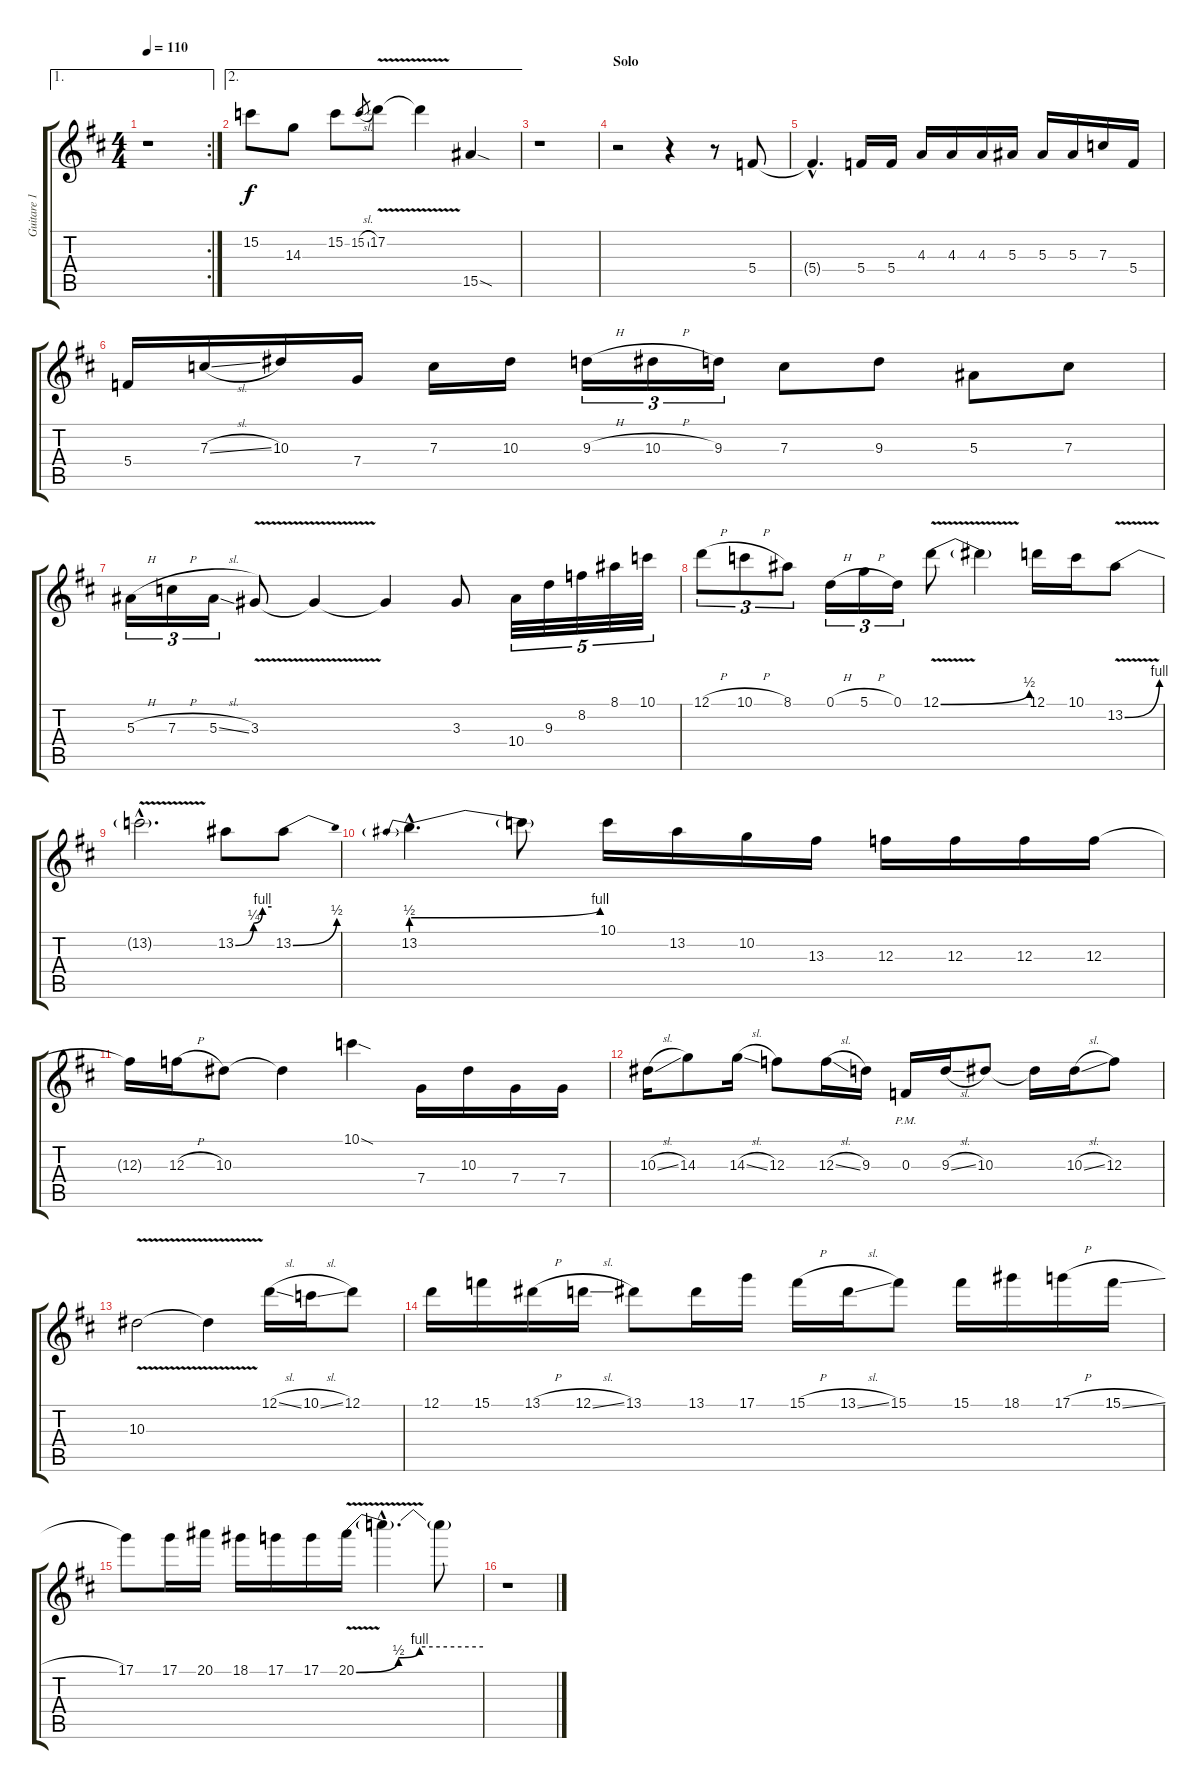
\track ("Guitare 1" "Guitare 1") {instrument distortionguitar}
\staff {score tabs}
\tuning (D4 A3 F3 C3 G2 D2) {hide}
\ae 1
\rc 2
\ts (4 4)
\tempo 110
\clef g2
\ks d
r.1{dy f} |
\ae 2
15.2.8 14.3.8 15.2.8 15.2{sl}.8{gr} 17.2{v}.8 17.2{t}.4 15.5{sod}.4 |
r.1 |
\section ("" "Solo")
r.2 r.4 r.8 5.4.8 |
5.4{hac t}.4{d} 5.4.16 5.4.16 4.3.16 4.3.16 4.3.16 5.3.16 5.3.16 5.3.16 7.3.16 5.4.16 |
5.4.16 7.3{sl}.16 10.3.16 7.4.16 7.3.16 10.3.16 9.3{h}.16{tu (3 2)} 10.3{h}.16{tu (3 2)} 9.3.16{tu (3 2)} 7.3.8 9.3.8 5.3.8 7.3.8 |
5.3{h}.16{tu (3 2)} 7.3{h}.16{tu (3 2)} 5.3{sl}.16{tu (3 2)} 3.3{v}.8 3.3{t}.4 3.3{t}.4 3.3.8 10.4.32{tu (5 4)} 9.3.32{tu (5 4)} 8.2.32{tu (5 4)} 8.1.32{tu (5 4)} 10.1.32{tu (5 4)} |
12.1{h}.8{tu (3 2)} 10.1{h}.8{tu (3 2)} 8.1.8{tu (3 2)} 0.1{h}.16{tu (3 2)} 5.1{h}.16{tu (3 2)} 0.1.16{tu (3 2)} 12.1{be (bend 0 0 60 2) v}.8 12.1{t}.4 12.1.16 10.1.16 13.2{be (bend 0 0 60 4) v}.8 |
13.2{hac t}.2{d} 13.2{be (custom 0 0 30 1 45 4 60 4)}.8 13.2{be (bend 0 0 60 2)}.8 |
13.2{be (prebendbend 0 2 60 4) hac}.4{d} 13.2{t}.8 10.1.16 13.2.16 10.2.16 13.3.16 12.3.16 12.3.16 12.3.16 12.3.16 |
12.3{t}.16 12.3{h}.16 10.3.8 10.3{t}.4 10.1{sod}.4 7.4.16 10.3.16 7.4.16 7.4.16 |
10.3{sl}.16 14.3.8 14.3{sl}.16 12.3.8 12.3{sl}.16 9.3.16 0.3{pm}.16 9.3{sl}.16 10.3.8 10.3{t}.16 10.3{sl}.16 12.3.8 |
10.3{v}.2 10.3{t}.4 12.1{sl}.16 10.1{sl}.16 12.1.8 |
12.1.16 15.1.16 13.1{h}.16 12.1{sl}.16 13.1.8 13.1.16 17.1.16 15.1{h}.16 13.1{sl}.16 15.1.8 15.1.16 18.1.16 17.1{h}.16 15.1{sl}.16 |
17.1.8 17.1.16 20.1.16 18.1.16 17.1.16 17.1.16 20.1{be (custom 0 0 20 2 30 4 60 4) v}.16 20.1{hac t}.4{d} 20.1{t}.8 |
r.1
